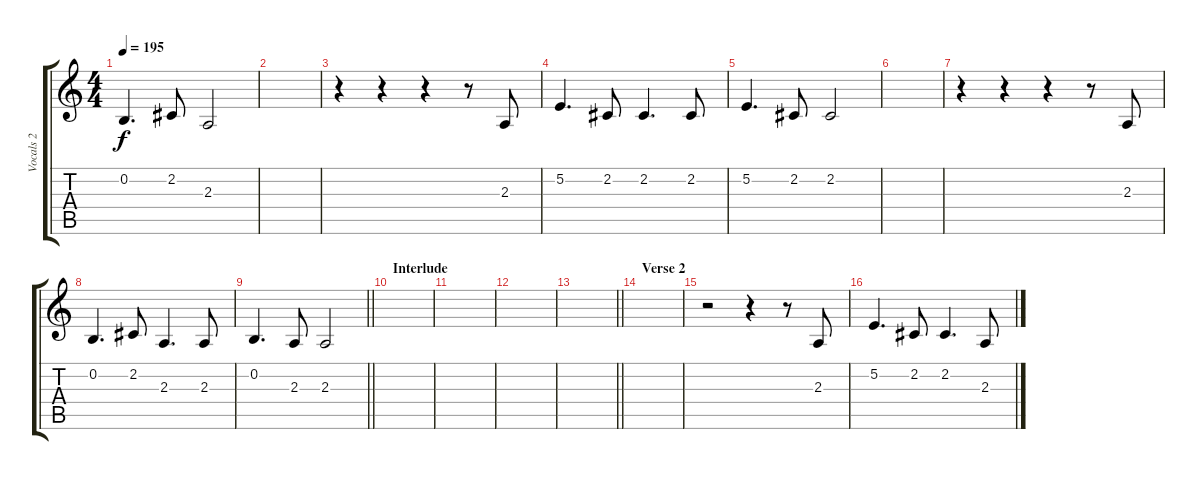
\track ("Vocals 2" "Vocals 2") {instrument tenorsax}
\staff {score tabs}
\tuning (E4 B3 G3 D3 A2 E2) {hide}
\ts (4 4)
\tempo 195
\clef g2
\ks c
0.2.4{d dy f} 2.2.8 2.3.2 |
|
r.4 r.4 r.4 r.8 2.3.8 |
5.2.4{d} 2.2.8 2.2.4{d} 2.2.8 |
5.2.4{d} 2.2.8 2.2.2 |
|
r.4 r.4 r.4 r.8 2.3.8 |
0.2.4{d} 2.2.8 2.3.4{d} 2.3.8 |
\barLineRight lightlight
0.2.4{d} 2.3.8 2.3.2 |
\section ("" "Interlude")
|
|
|
\barLineRight lightlight
|
\section ("" "Verse 2")
|
r.2 r.4 r.8 2.3.8 |
5.2.4{d} 2.2.8 2.2.4{d} 2.3.8
